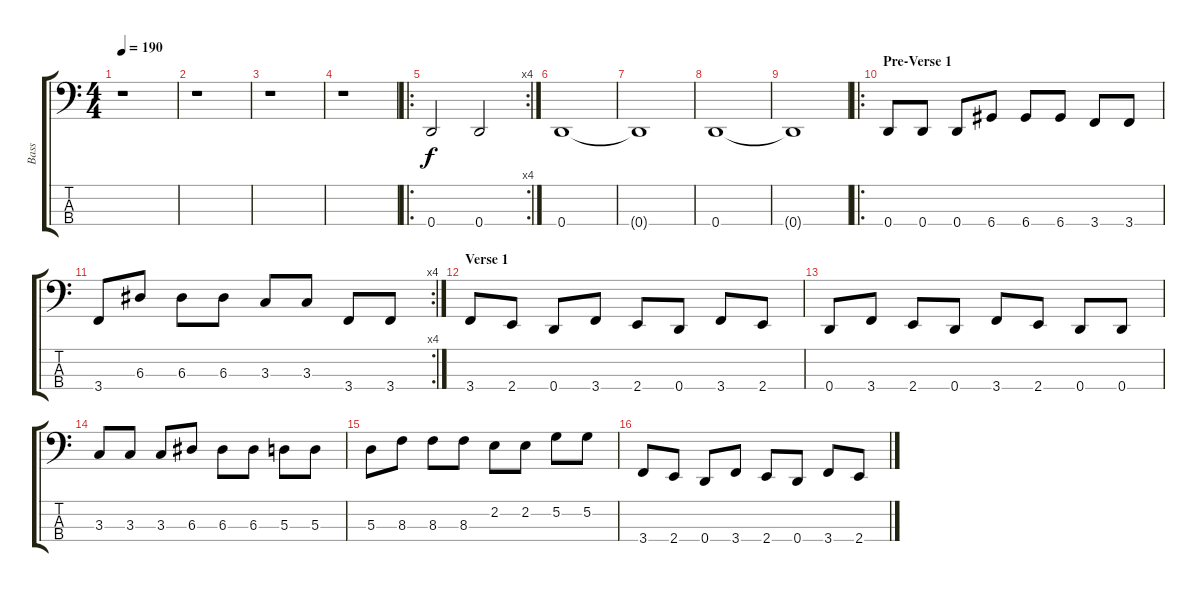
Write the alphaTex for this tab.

\track ("Bass" "Bass") {instrument overdrivenguitar}
\staff {score tabs}
\tuning (G2 D2 A1 D1) {hide}
\ts (4 4)
\tempo 190
\clef f4
\ks c
r.1{dy f instrument overdrivenguitar} |
r.1 |
r.1 |
r.1 |
\ro
\rc 4
0.4.2 0.4.2 |
0.4.1 |
0.4{t}.1 |
0.4.1 |
0.4{t}.1 |
\ro
\section ("" "Pre-Verse 1")
0.4.8 0.4.8 0.4.8 6.4.8 6.4.8 6.4.8 3.4.8 3.4.8 |
\rc 4
3.4.8 6.3.8 6.3.8 6.3.8 3.3.8 3.3.8 3.4.8 3.4.8 |
\section ("" "Verse 1")
3.4.8 2.4.8 0.4.8 3.4.8 2.4.8 0.4.8 3.4.8 2.4.8 |
0.4.8 3.4.8 2.4.8 0.4.8 3.4.8 2.4.8 0.4.8 0.4.8 |
3.3.8 3.3.8 3.3.8 6.3.8 6.3.8 6.3.8 5.3.8 5.3.8 |
5.3.8 8.3.8 8.3.8 8.3.8 2.2.8 2.2.8 5.2.8 5.2.8 |
3.4.8 2.4.8 0.4.8 3.4.8 2.4.8 0.4.8 3.4.8 2.4.8
